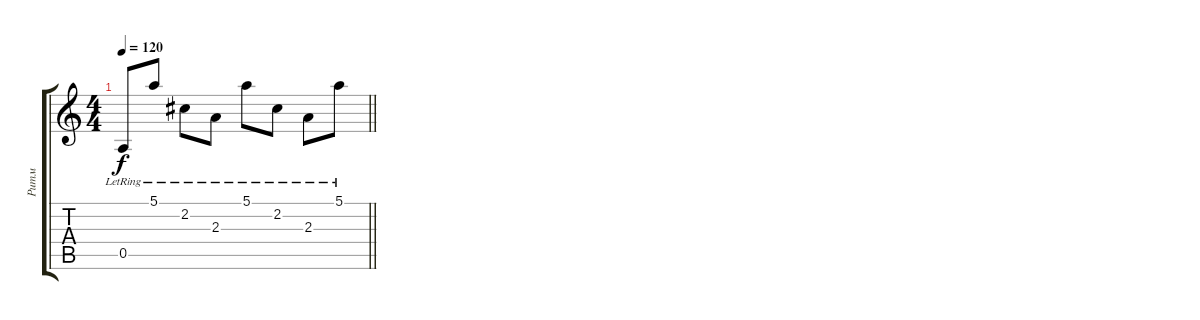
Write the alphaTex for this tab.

\track ("Ритм" "Ритм") {instrument acousticguitarsteel}
\staff {score tabs}
\tuning (E4 B3 G3 D3 A2 E2) {hide}
\ts (4 4)
\tempo 120
\clef g2
\barLineRight lightlight
\ks c
0.5{lr}.8{dy f} 5.1{lr}.8 2.2{lr}.8 2.3{lr}.8 5.1{lr}.8 2.2{lr}.8 2.3{lr}.8 5.1{lr}.8
